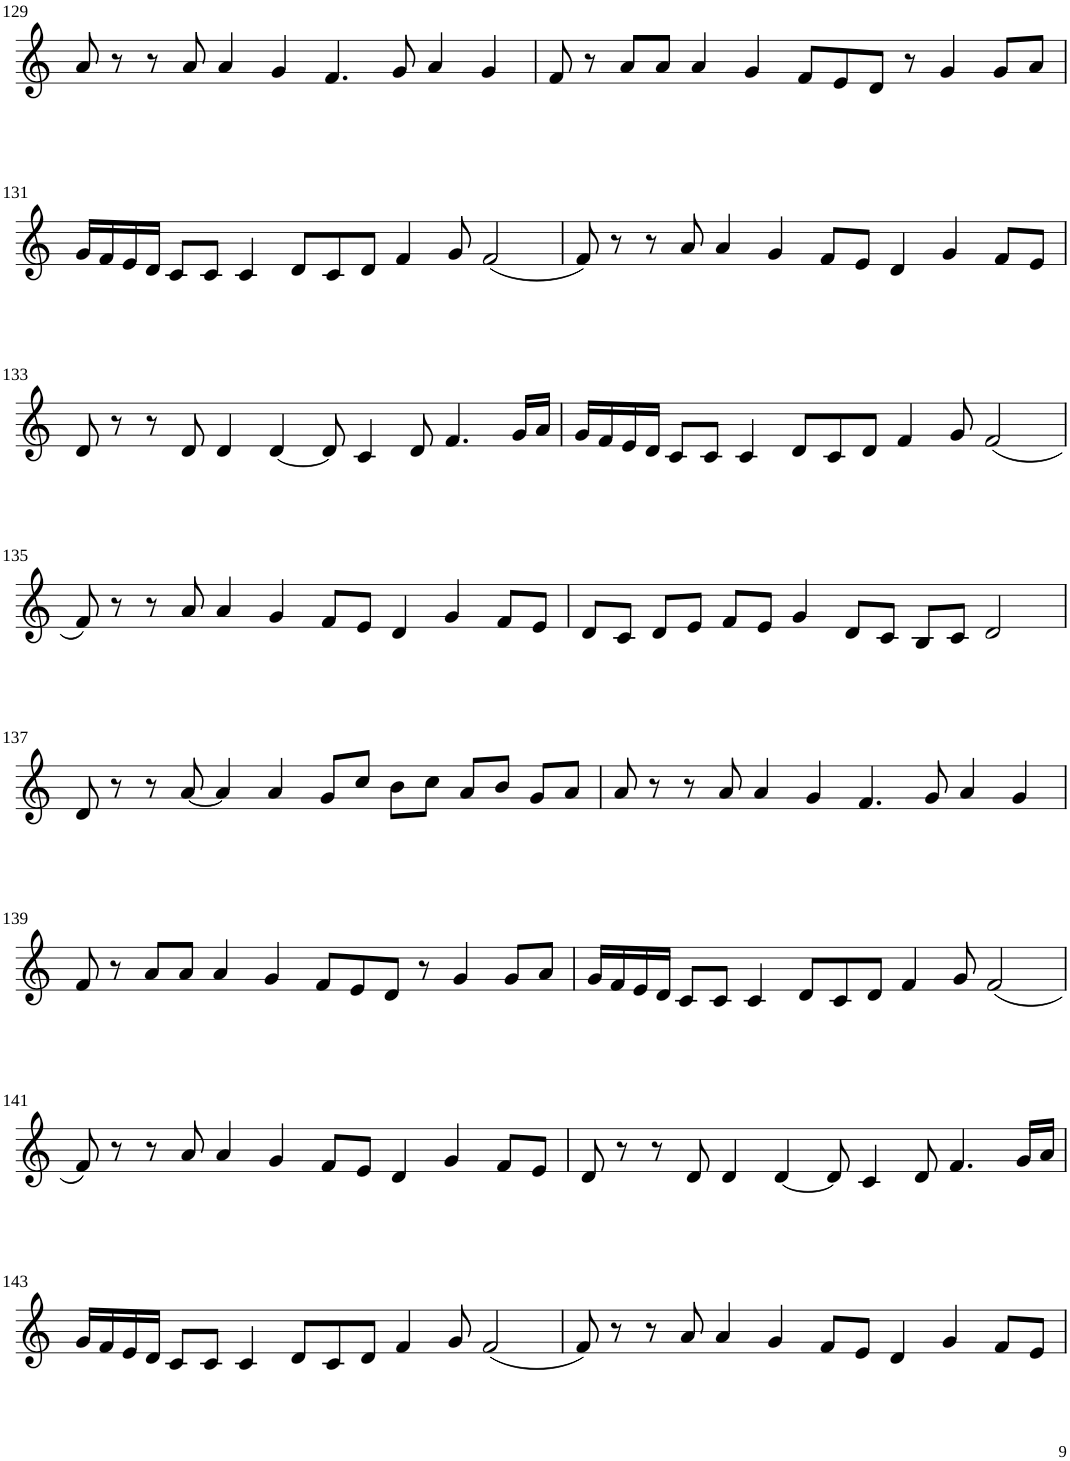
**kern
*part1
*staff1
*I"Violin
!!LO:PB:g=z
*clefG2
*k[]
*M8/4
=129
8a/
8r
8r
8a/
4a/
4g/
4.f/
8g/
4a/
4g/
=130
8f/
8r
8a/L
8a/J
4a/
4g/
8f/L
8e/
8d/J
8r
4g/
8g/L
8a/J
!!LO:LB:g=z
=131
16g/LL
16f/
16e/
16d/JJ
8c/L
8c/J
4c/
8d/L
8c/
8d/J
4f/
8g/
(2f/
=132
8f/)
8r
8r
8a/
4a/
4g/
8f/L
8e/J
4d/
4g/
8f/L
8e/J
!!LO:LB:g=z
=133
8d/
8r
8r
8d/
4d/
[4d/
8d/]
4c/
8d/
4.f/
16g/LL
16a/JJ
=134
16g/LL
16f/
16e/
16d/JJ
8c/L
8c/J
4c/
8d/L
8c/
8d/J
4f/
8g/
(2f/
!!LO:LB:g=z
=135
8f/)
8r
8r
8a/
4a/
4g/
8f/L
8e/J
4d/
4g/
8f/L
8e/J
=136
8d/L
8c/J
8d/L
8e/J
8f/L
8e/J
4g/
8d/L
8c/J
8B/L
8c/J
2d/
!!LO:LB:g=z
=137
8d/
8r
8r
[8a/
4a/]
4a/
8g/L
8cc/J
8b\L
8cc\J
8a/L
8b/J
8g/L
8a/J
=138
8a/
8r
8r
8a/
4a/
4g/
4.f/
8g/
4a/
4g/
!!LO:LB:g=z
=139
8f/
8r
8a/L
8a/J
4a/
4g/
8f/L
8e/
8d/J
8r
4g/
8g/L
8a/J
=140
16g/LL
16f/
16e/
16d/JJ
8c/L
8c/J
4c/
8d/L
8c/
8d/J
4f/
8g/
(2f/
!!LO:LB:g=z
=141
8f/)
8r
8r
8a/
4a/
4g/
8f/L
8e/J
4d/
4g/
8f/L
8e/J
=142
8d/
8r
8r
8d/
4d/
[4d/
8d/]
4c/
8d/
4.f/
16g/LL
16a/JJ
!!LO:LB:g=z
=143
16g/LL
16f/
16e/
16d/JJ
8c/L
8c/J
4c/
8d/L
8c/
8d/J
4f/
8g/
(2f/
=144
8f/)
8r
8r
8a/
4a/
4g/
8f/L
8e/J
4d/
4g/
8f/L
8e/J
=
*-
